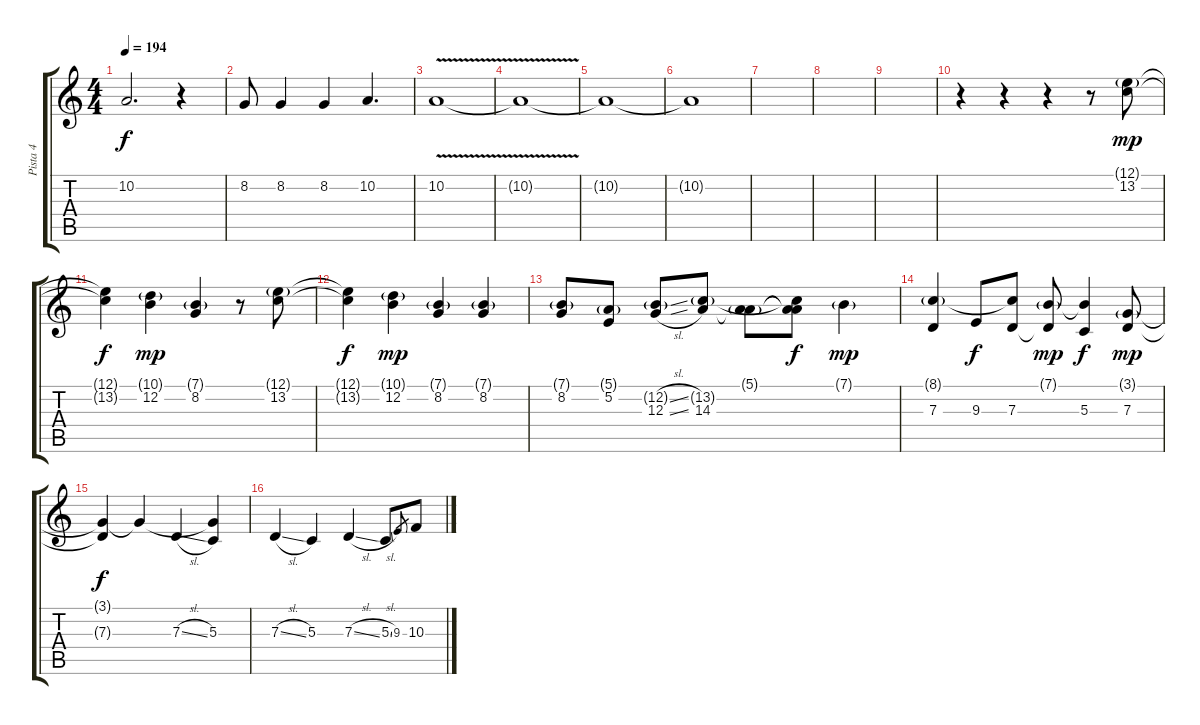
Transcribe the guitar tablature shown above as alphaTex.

\track ("Pista 4" "Pista 4") {instrument lead2sawtooth}
\staff {score tabs}
\tuning (E4 B3 G3 D3 A2 E2) {hide}
\ts (4 4)
\tempo 194
\clef g2
\ks c
10.2{t}.2{d dy f} r.4 |
8.2.8 8.2.4 8.2.4 10.2.4{d} |
10.2{v}.1 |
10.2{t}.1 |
10.2{t}.1 |
10.2{t}.1 |
|
|
|
r.4 r.4 r.4 r.8 (12.1{g} 13.2).8{dy mp} |
(12.1{t} 13.2{t}).4{dy f} (10.1{g} 12.2).4{dy mp} (7.1{g} 8.2).4 r.8 (12.1{g} 13.2).8 |
(12.1{t} 13.2{t}).4{dy f} (10.1{g} 12.2).4{dy mp} (7.1{g} 8.2).4 (7.1{g} 8.2).4 |
(7.1{g} 8.2).8 (5.1{g} 5.2).8 (12.2{sl g} 12.3{sl}).8 (13.2{g} 14.3).8 (5.1{g} 14.3{t}).8 (5.1{t} 13.2{t} 14.3{t}).8{dy f} 7.1{g}.4{dy mp} |
(8.1{g} 7.3).4 9.3.8{dy f} (8.1{t} 7.3).8 (7.1{g} 7.3{t}).8{dy mp} (7.1{t} 5.3).4{dy f} (3.1{g} 7.3).8{dy mp} |
(3.1{t} 7.3{t}).4{dy f} 3.1{t}.4 7.3{sl}.4 (3.1{t} 5.3).4 |
7.3{sl}.4 5.3.4 7.3{sl}.4 5.3{sl}.8 9.3.8{gr} 10.3{sl}.8
